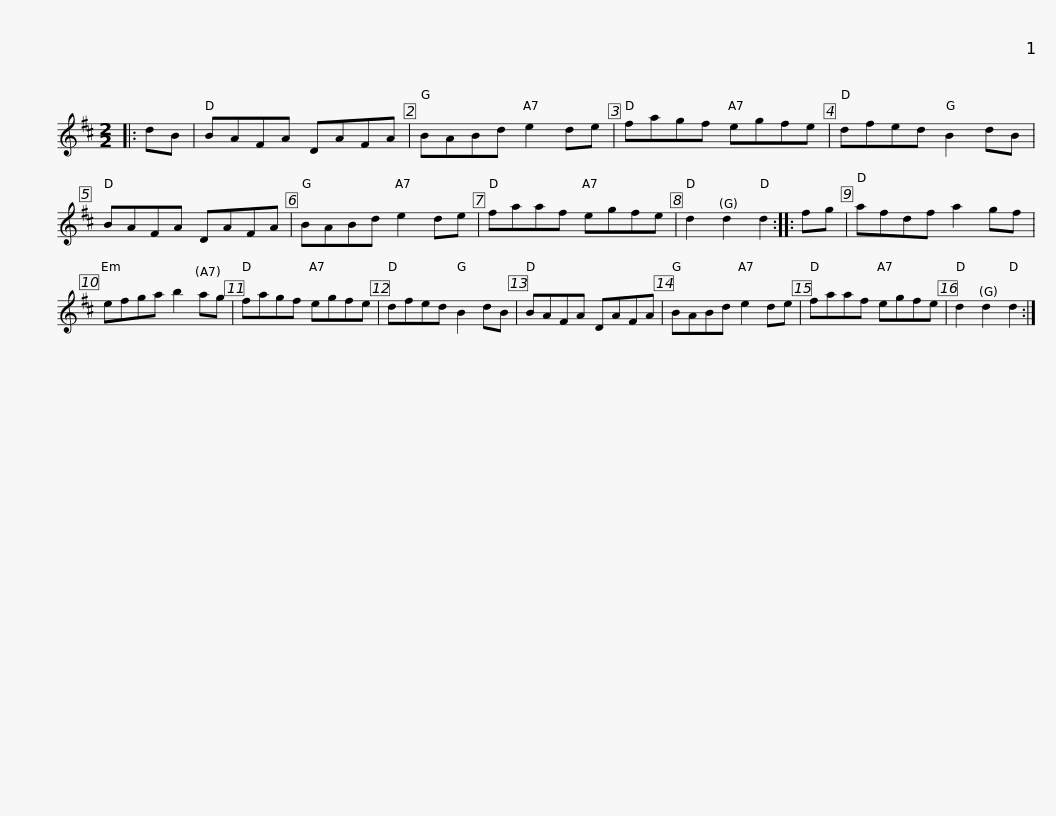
X:1
L:1/8
M:2/2
I:linebreak $
K:D
V:1 treble
V:1
|: dB | BAFA DAFA | BABd e2 de | fagf egfe | dfed B2 dB | %5
 BAFA DAFA |$ BABd e2 de | faaf egfe | d2 d2 d2 :: fg | %10
 afdf a2 gf | efga b2 ag |$ fagf egfe | dfed B2 dB | BAFA DAFA | %15
 BABd e2 de | faaf egfe | d2 d2 d2 :| %18
